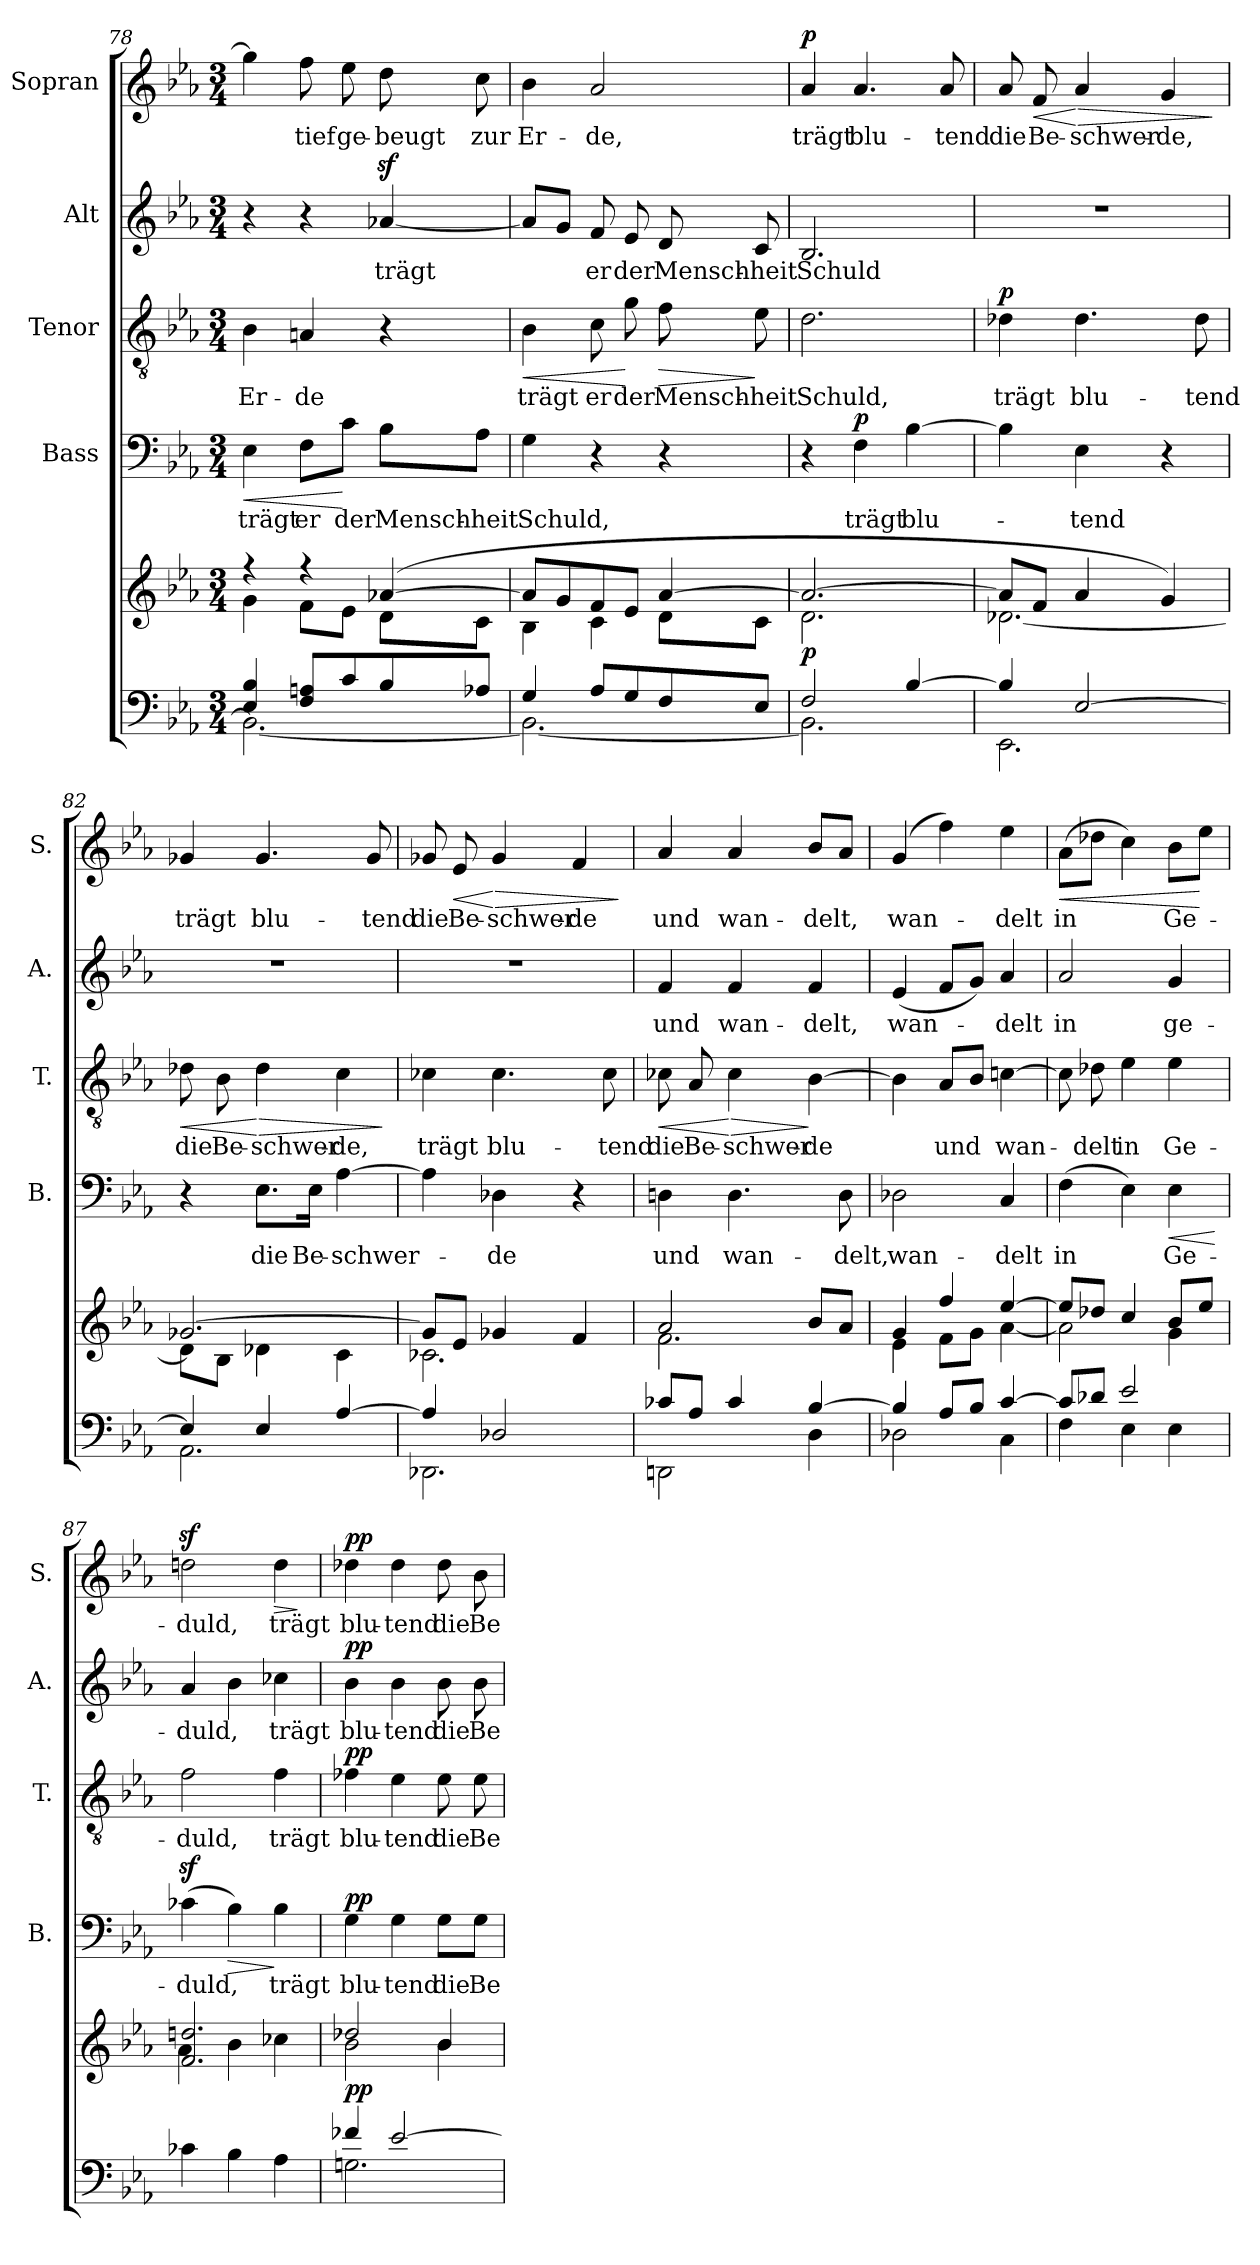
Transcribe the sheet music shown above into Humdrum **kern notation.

**kern	**kern	**dynam	**kern	**text	**dynam	**kern	**text	**dynam	**kern	**text	**dynam	**kern	**text	**dynam
*part5	*part5	*part5	*part4	*part4	*part4	*part3	*part3	*part3	*part2	*part2	*part2	*part1	*part1	*part1
*staff6	*staff5	*staff5/6	*staff4	*staff4	*staff4	*staff3	*staff3	*staff3	*staff2	*staff2	*staff2	*staff1	*staff1	*staff1
*	*	*	*I"Bass	*	*	*I"Tenor	*	*	*I"Alt	*	*	*I"Sopran	*	*
*	*	*	*I'B.	*	*	*I'T.	*	*	*I'A.	*	*	*I'S.	*	*
*clefF4	*clefG2	*	*clefF4	*	*	*clefGv2	*	*	*clefG2	*	*	*clefG2	*	*
*k[b-e-a-]	*k[b-e-a-]	*	*k[b-e-a-]	*	*	*k[b-e-a-]	*	*	*k[b-e-a-]	*	*	*k[b-e-a-]	*	*
*E-:	*E-:	*	*E-:	*	*	*E-:	*	*	*E-:	*	*	*E-:	*	*
*M3/4	*M3/4	*	*M3/4	*	*	*M3/4	*	*	*M3/4	*	*	*M3/4	*	*
=78	=78	=78	=78	=78	=78	=78	=78	=78	=78	=78	=78	=78	=78	=78
*^	*^	*	*	*	*	*	*	*	*	*	*	*	*	*
!	!	!	!	!	!	!LO:LY:b	!LO:HP:b	!	!LO:LY:b	!	!	!	!	!	!	!
4E-/ 4B-/	2.BB-\_	4ree	4g\	.	4E-\	trägt	<	4B-\	Er-	.	4r	.	.	4gg\]	.	.
!	!	!	!	!	!	!LO:LY:b	!	!	!LO:LY:b	!	!	!	!	!	!LO:LY:b	!
8F/ 8An/L	.	4ree	8f\L	.	8F\L	er	.	4An/	-de	.	4r	.	.	8ff\	tief	.
!	!	!	!	!	!	!LO:LY:b	!	!	!	!	!	!	!	!	!LO:LY:b	!
8c/	.	.	8e-\J	.	8c\J	der	[	.	.	.	.	.	.	8ee-\	ge-	.
!	!	!	!	!	!	!LO:LY:b	!	!	!	!	!	!LO:LY:b	!	!	!LO:LY:b	!
8B-/	.	([>4a-X/	8d\L	.	8B-\L	Mensch-	.	4r	.	.	[4a-Xz>/	trägt	.	8dd\	-beugt	.
!	!	!	!	!	!	!LO:LY:b	!	!	!	!	!	!	!	!	!LO:LY:b	!
8A-X/J	.	.	8c\J	.	8A-\J	-heit	.	.	.	.	.	.	.	8cc\	zur	.
!!LO:LB:g=z
=79	=79	=79	=79	=79	=79	=79	=79	=79	=79	=79	=79	=79	=79	=79	=79	=79
!	!	!	!	!	!	!LO:LY:b	!	!	!LO:LY:b	!LO:HP:b	!	!	!	!	!LO:LY:b	!
4G/	2.BB-\_	8a-/L]	4B-\	.	4G\	Schuld,	.	4B-\	trägt	<	8a-/L]	.	.	4b-\	Er-	.
.	.	8g/	.	.	.	.	.	.	.	.	8g/J	.	.	.	.	.
!	!	!	!	!	!	!	!	!	!LO:LY:b	!	!	!LO:LY:b	!	!	!LO:LY:b	!
8A-/L	.	8f/	4c\	.	4r	.	.	8c\	er	.	8f/	er	.	2a-/	-de,	.
!	!	!	!	!	!	!	!	!	!LO:LY:b	!	!	!LO:LY:b	!	!	!	!
8G/	.	8e-/J	.	.	.	.	.	8g\	der	[	8e-/	der	.	.	.	.
!	!	!	!	!	!	!	!	!	!LO:LY:b	!LO:HP:b	!	!LO:LY:b	!	!	!	!
8F/	.	[>4a-/	8d\L	.	4r	.	.	8f\	Mensch-	>	8d/	Mensch-	.	.	.	.
!	!	!	!	!	!	!	!	!	!LO:LY:b	!	!	!LO:LY:b	!	!	!	!
8E-/J	.	.	8c\J	.	.	.	.	8e-\	-heit	]	8c/	-heit	.	.	.	.
=80	=80	=80	=80	=80	=80	=80	=80	=80	=80	=80	=80	=80	=80	=80	=80	=80
!	!	!	!	!LO:DY:b	!	!	!	!	!LO:LY:b	!	!	!LO:LY:b	!	!	!LO:LY:b	!LO:DY:a
2F/	2.BB-\]	2.a-/_	2.d\	p	4r	.	.	2.d\	Schuld,	.	2.B-/	Schuld	.	4a-/	trägt	p
!	!	!	!	!	!	!LO:LY:b	!LO:DY:a	!	!	!	!	!	!	!	!LO:LY:b	!
.	.	.	.	.	4F\	trägt	p	.	.	.	.	.	.	4.a-/	blu-	.
!	!	!	!	!	!	!LO:LY:b	!	!	!	!	!	!	!	!	!	!
[>4B-/	.	.	.	.	[4B-\	blu-	.	.	.	.	.	.	.	.	.	.
!	!	!	!	!	!	!	!	!	!	!	!	!	!	!	!LO:LY:b	!
.	.	.	.	.	.	.	.	.	.	.	.	.	.	8a-/	-tend	.
=81	=81	=81	=81	=81	=81	=81	=81	=81	=81	=81	=81	=81	=81	=81	=81	=81
!	!	!	!	!	!	!	!	!	!LO:LY:b	!LO:DY:a	!	!	!	!	!LO:LY:b	!
4B-/]	2.EE-\	8a-/L]	[<2.d-X\	.	4B-\]	.	.	4d-X\	trägt	p	2.r	.	.	8a-/	die	.
!	!	!	!	!	!	!	!	!	!	!	!	!	!	!	!LO:LY:b	!LO:HP:b
.	.	8f/J	.	.	.	.	.	.	.	.	.	.	.	8f/	Be-	<
!	!	!	!	!	!	!LO:LY:b	!	!	!LO:LY:b	!	!	!	!	!	!LO:LY:b	!LO:HP:n=1:b
[>2E-/	.	4a-/	.	.	4E-\	-tend	.	4.d-\	blu-	.	.	.	.	4a-/	-schwer-	[ >
!	!	!	!	!	!	!	!	!	!	!	!	!	!	!	!LO:LY:b	!
.	.	4g/)	.	.	4r	.	.	.	.	.	.	.	.	4g/	-de,	.
!	!	!	!	!	!	!	!	!	!LO:LY:b	!	!	!	!	!	!	!
.	.	.	.	.	.	.	.	8d-\	-tend	.	.	.	.	.	.	.
*v	*v	*	*	*	*	*	*	*	*	*	*	*	*	*	*	*
*	*v	*v	*	*	*	*	*	*	*	*	*	*	*	*	*
.	.	.	.	.	.	.	.	.	.	.	.	.	.	]
=82	=82	=82	=82	=82	=82	=82	=82	=82	=82	=82	=82	=82	=82	=82
*^	*^	*	*	*	*	*	*	*	*	*	*	*	*	*
!	!	!	!	!	!	!	!	!	!LO:LY:b	!LO:HP:b	!	!	!	!	!LO:LY:b	!
4E-/]	2.AA-\	[>2.g-X/	8d-\L]	.	4r	.	.	8d-X\	die	<	2.r	.	.	4g-X/	trägt	.
!	!	!	!	!	!	!	!	!	!LO:LY:b	!	!	!	!	!	!	!
.	.	.	8B-\J	.	.	.	.	8B-\	Be-	.	.	.	.	.	.	.
!	!	!	!	!	!	!LO:LY:b	!	!	!LO:LY:b	!LO:HP:n=1:b	!	!	!	!	!LO:LY:b	!
4E-/	.	.	4d-X\	.	8.E-\L	die	.	4d-\	-schwer-	[ >	.	.	.	4.g-/	blu-	.
!	!	!	!	!	!	!LO:LY:b	!	!	!	!	!	!	!	!	!	!
.	.	.	.	.	16E-\Jk	Be-	.	.	.	.	.	.	.	.	.	.
!	!	!	!	!	!	!LO:LY:b	!	!	!LO:LY:b	!	!	!	!	!	!	!
[>4A-/	.	.	4c\	.	[4A-\	-schwer-	.	4c\	-de,	.	.	.	.	.	.	.
!	!	!	!	!	!	!	!	!	!	!	!	!	!	!	!LO:LY:b	!
.	.	.	.	.	.	.	.	.	.	.	.	.	.	8g-/	-tend	.
*v	*v	*	*	*	*	*	*	*	*	*	*	*	*	*	*	*
*	*v	*v	*	*	*	*	*	*	*	*	*	*	*	*	*
.	.	.	.	.	.	.	.	]	.	.	.	.	.	.
!!LO:PB:g=z
=83	=83	=83	=83	=83	=83	=83	=83	=83	=83	=83	=83	=83	=83	=83
*^	*^	*	*	*	*	*	*	*	*	*	*	*	*	*
!	!	!	!	!	!	!	!	!	!LO:LY:b	!	!	!	!	!	!LO:LY:b	!
4A-/]	2.DD-X\	8g-/L]	2.c-X\	.	4A-\]	.	.	4c-X\	trägt	.	2.r	.	.	8g-X/	die	.
!	!	!	!	!	!	!	!	!	!	!	!	!	!	!	!LO:LY:b	!LO:HP:b
.	.	8e-/J	.	.	.	.	.	.	.	.	.	.	.	8e-/	Be-	<
!	!	!	!	!	!	!LO:LY:b	!	!	!LO:LY:b	!	!	!	!	!	!LO:LY:b	!LO:HP:n=1:b
2D-X/	.	4g-X/	.	.	4D-X\	-de	.	4.c-\	blu-	.	.	.	.	4g-/	-schwer-	[ >
!	!	!	!	!	!	!	!	!	!	!	!	!	!	!	!LO:LY:b	!
.	.	4f/	.	.	4r	.	.	.	.	.	.	.	.	4f/	-de	.
!	!	!	!	!	!	!	!	!	!LO:LY:b	!	!	!	!	!	!	!
.	.	.	.	.	.	.	.	8c-\	-tend	.	.	.	.	.	.	.
*v	*v	*	*	*	*	*	*	*	*	*	*	*	*	*	*	*
*	*v	*v	*	*	*	*	*	*	*	*	*	*	*	*	*
.	.	.	.	.	.	.	.	.	.	.	.	.	.	]
=84	=84	=84	=84	=84	=84	=84	=84	=84	=84	=84	=84	=84	=84	=84
*^	*^	*	*	*	*	*	*	*	*	*	*	*	*	*
!	!	!	!	!	!	!LO:LY:b	!	!	!LO:LY:b	!LO:HP:b	!	!LO:LY:b	!	!	!LO:LY:b	!
8c-X/L	2DDn\	2a-/	2.f\	.	4Dn\	und	.	8c-X\	die	<	4f/	und	.	4a-/	und	.
!	!	!	!	!	!	!	!	!	!LO:LY:b	!	!	!	!	!	!	!
8A-/J	.	.	.	.	.	.	.	8A-/	Be-	.	.	.	.	.	.	.
!	!	!	!	!	!	!LO:LY:b	!	!	!LO:LY:b	!LO:HP:n=1:b	!	!LO:LY:b	!	!	!LO:LY:b	!
4c-/	.	.	.	.	4.D\	wan-	.	4c-\	-schwer-	[ >	4f/	wan-	.	4a-/	wan-	.
!	!	!	!	!	!	!	!	!	!LO:LY:b	!	!	!LO:LY:b	!	!	!LO:LY:b	!
[>4B-/	4D\	8b-/L	.	.	.	.	.	[4B-\	-de	]	4f/	-delt,	.	8b-/L	-delt,	.
!	!	!	!	!	!	!LO:LY:b	!	!	!	!	!	!	!	!	!	!
.	.	8a-/J	.	.	8D\	-delt,	.	.	.	.	.	.	.	8a-/J	.	.
=85	=85	=85	=85	=85	=85	=85	=85	=85	=85	=85	=85	=85	=85	=85	=85	=85
!	!	!	!	!	!	!LO:LY:b	!	!	!	!	!	!LO:LY:b	!	!	!LO:LY:b	!
4B-/]	2D-X\	4g/	4e-\	.	2D-X\	wan-	.	4B-\]	.	.	(<4e-/	wan-	.	(4g/	wan-	.
!	!	!	!	!	!	!	!	!	!LO:LY:b	!	!	!	!	!	!	!
8A-/L	.	4ff/	8f\L	.	.	.	.	8A-/L	und	.	8f/L	.	.	4ff\)	.	.
8B-/J	.	.	8g\J	.	.	.	.	8B-/J	.	.	8g/J)	.	.	.	.	.
!	!	!	!	!	!	!LO:LY:b	!	!	!LO:LY:b	!	!	!LO:LY:b	!	!	!LO:LY:b	!
[>4c/	4C\	[>4ee-/	[<4a-\	.	4C/	-delt	.	[4cn\	wan-	.	4a-/	-delt	.	4ee-\	-delt	.
=86	=86	=86	=86	=86	=86	=86	=86	=86	=86	=86	=86	=86	=86	=86	=86	=86
!	!	!	!	!	!	!LO:LY:b	!	!	!	!	!	!LO:LY:b	!	!	!LO:LY:b	!LO:HP:b
8c/L]	4F\	8ee-/L]	2a-\]	.	(>4F\	in	.	8c\]	.	.	2a-/	in	.	(>8a-\L	in	<
!	!	!	!	!	!	!	!	!	!LO:LY:b	!	!	!	!	!	!	!
8d-X/J	.	8dd-X/J	.	.	.	.	.	8d-X\	-delt	.	.	.	.	8dd-X\J	.	.
!	!	!	!	!	!	!	!	!	!LO:LY:b	!	!	!	!	!	!	!
2e-/	4E-\	4cc/	.	.	4E-\)	.	.	4e-\	in	.	.	.	.	4cc\)	.	.
!	!	!	!	!	!	!LO:LY:b	!LO:HP:b	!	!LO:LY:b	!	!	!LO:LY:b	!	!	!LO:LY:b	!
.	4E-\	8b-/L	4g\	.	4E-\	Ge-	<	4e-\	Ge-	.	4g/	ge-	.	8b-\L	Ge-	.
.	.	8ee-/J	.	.	.	.	.	.	.	.	.	.	.	8ee-\J	.	[
*v	*v	*	*	*	*	*	*	*	*	*	*	*	*	*	*	*
*	*v	*v	*	*	*	*	*	*	*	*	*	*	*	*	*
.	.	.	.	.	[	.	.	.	.	.	.	.	.	.
!!LO:LB:g=z
=87	=87	=87	=87	=87	=87	=87	=87	=87	=87	=87	=87	=87	=87	=87
*	*^	*	*	*	*	*	*	*	*	*	*	*	*	*
!	!	!	!	!	!LO:LY:b	!	!	!LO:LY:b	!	!	!LO:LY:b	!	!	!LO:LY:b	!
4c-X\	2.f/ 2.ddn/	4a-\	.	(>4c-Xz>\	-duld,	.	2f\	-duld,	.	4a-/	-duld,	.	2ddnz>\	-duld,	.
!	!	!	!	!	!	!LO:HP:b	!	!	!	!	!	!	!	!	!
4B-\	.	4b-\	.	4B-\)	.	>	.	.	.	4b-\	.	.	.	.	.
!	!	!	!	!	!LO:LY:b	!	!	!LO:LY:b	!	!	!LO:LY:b	!	!	!LO:LY:b	!LO:HP:b
4A-\	.	4cc-X\	.	4B-\	trägt	]	4f\	trägt	.	4cc-X\	trägt	.	4dd\	trägt	>
*	*v	*v	*	*	*	*	*	*	*	*	*	*	*	*	*
.	.	.	.	.	.	.	.	.	.	.	.	.	.	]
=88	=88	=88	=88	=88	=88	=88	=88	=88	=88	=88	=88	=88	=88	=88
*^	*^	*	*	*	*	*	*	*	*	*	*	*	*	*
!	!	!	!	!LO:DY:b	!	!LO:LY:b	!LO:DY:a	!	!LO:LY:b	!LO:DY:a	!	!LO:LY:b	!LO:DY:a	!	!LO:LY:b	!LO:DY:a
4f-X/	2.Gn\	2dd-X/	2b-\	pp	4G\	blu-	pp	4f-X\	blu-	pp	4b-\	blu-	pp	4dd-X\	blu-	pp
!	!	!	!	!	!	!LO:LY:b	!	!	!LO:LY:b	!	!	!LO:LY:b	!	!	!LO:LY:b	!
[>2e-/	.	.	.	.	4G\	-tend	.	4e-\	-tend	.	4b-\	-tend	.	4dd-\	-tend	.
!	!	!	!	!	!	!LO:LY:b	!	!	!LO:LY:b	!	!	!LO:LY:b	!	!	!LO:LY:b	!
.	.	4b-/	4b-\	.	8G\L	die	.	8e-\	die	.	8b-\	die	.	8dd-\	die	.
!	!	!	!	!	!	!LO:LY:b	!	!	!LO:LY:b	!	!	!LO:LY:b	!	!	!LO:LY:b	!
.	.	.	.	.	8G\J	Be-	.	8e-\	Be-	.	8b-\	Be-	.	8b-\	Be-	.
*v	*v	*	*	*	*	*	*	*	*	*	*	*	*	*	*	*
*	*v	*v	*	*	*	*	*	*	*	*	*	*	*	*	*
=	=	=	=	=	=	=	=	=	=	=	=	=	=	=
*-	*-	*-	*-	*-	*-	*-	*-	*-	*-	*-	*-	*-	*-	*-
